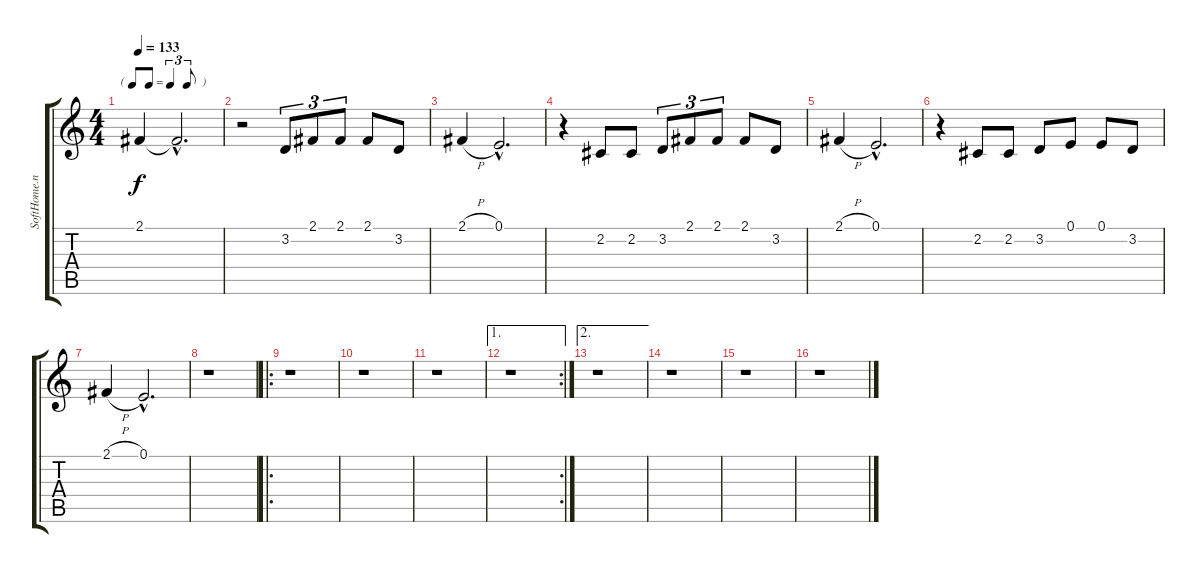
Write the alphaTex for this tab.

\track ("" "SoftHome.n") {instrument altosax}
\staff {score tabs}
\tuning (E4 B3 G3 D3 A2 E2) {hide}
\ts (4 4)
\tf triplet8th
\tempo 133
\clef g2
\ks c
2.1.4{dy f} 2.1{hac t}.2{d} |
r.2 3.2.8{tu (3 2)} 2.1.8{tu (3 2)} 2.1.8{tu (3 2)} 2.1.8 3.2.8 |
2.1{h}.4 0.1{hac}.2{d} |
r.4 2.2.8 2.2.8 3.2.8{tu (3 2)} 2.1.8{tu (3 2)} 2.1.8{tu (3 2)} 2.1.8 3.2.8 |
2.1{h}.4 0.1{hac}.2{d} |
r.4 2.2.8 2.2.8 3.2.8 0.1.8 0.1.8 3.2.8 |
2.1{h}.4 0.1{hac}.2{d} |
r.1 |
\ro
r.1 |
r.1 |
r.1 |
\ae 1
\rc 2
r.1 |
\ae 2
r.1 |
r.1 |
r.1 |
r.1
